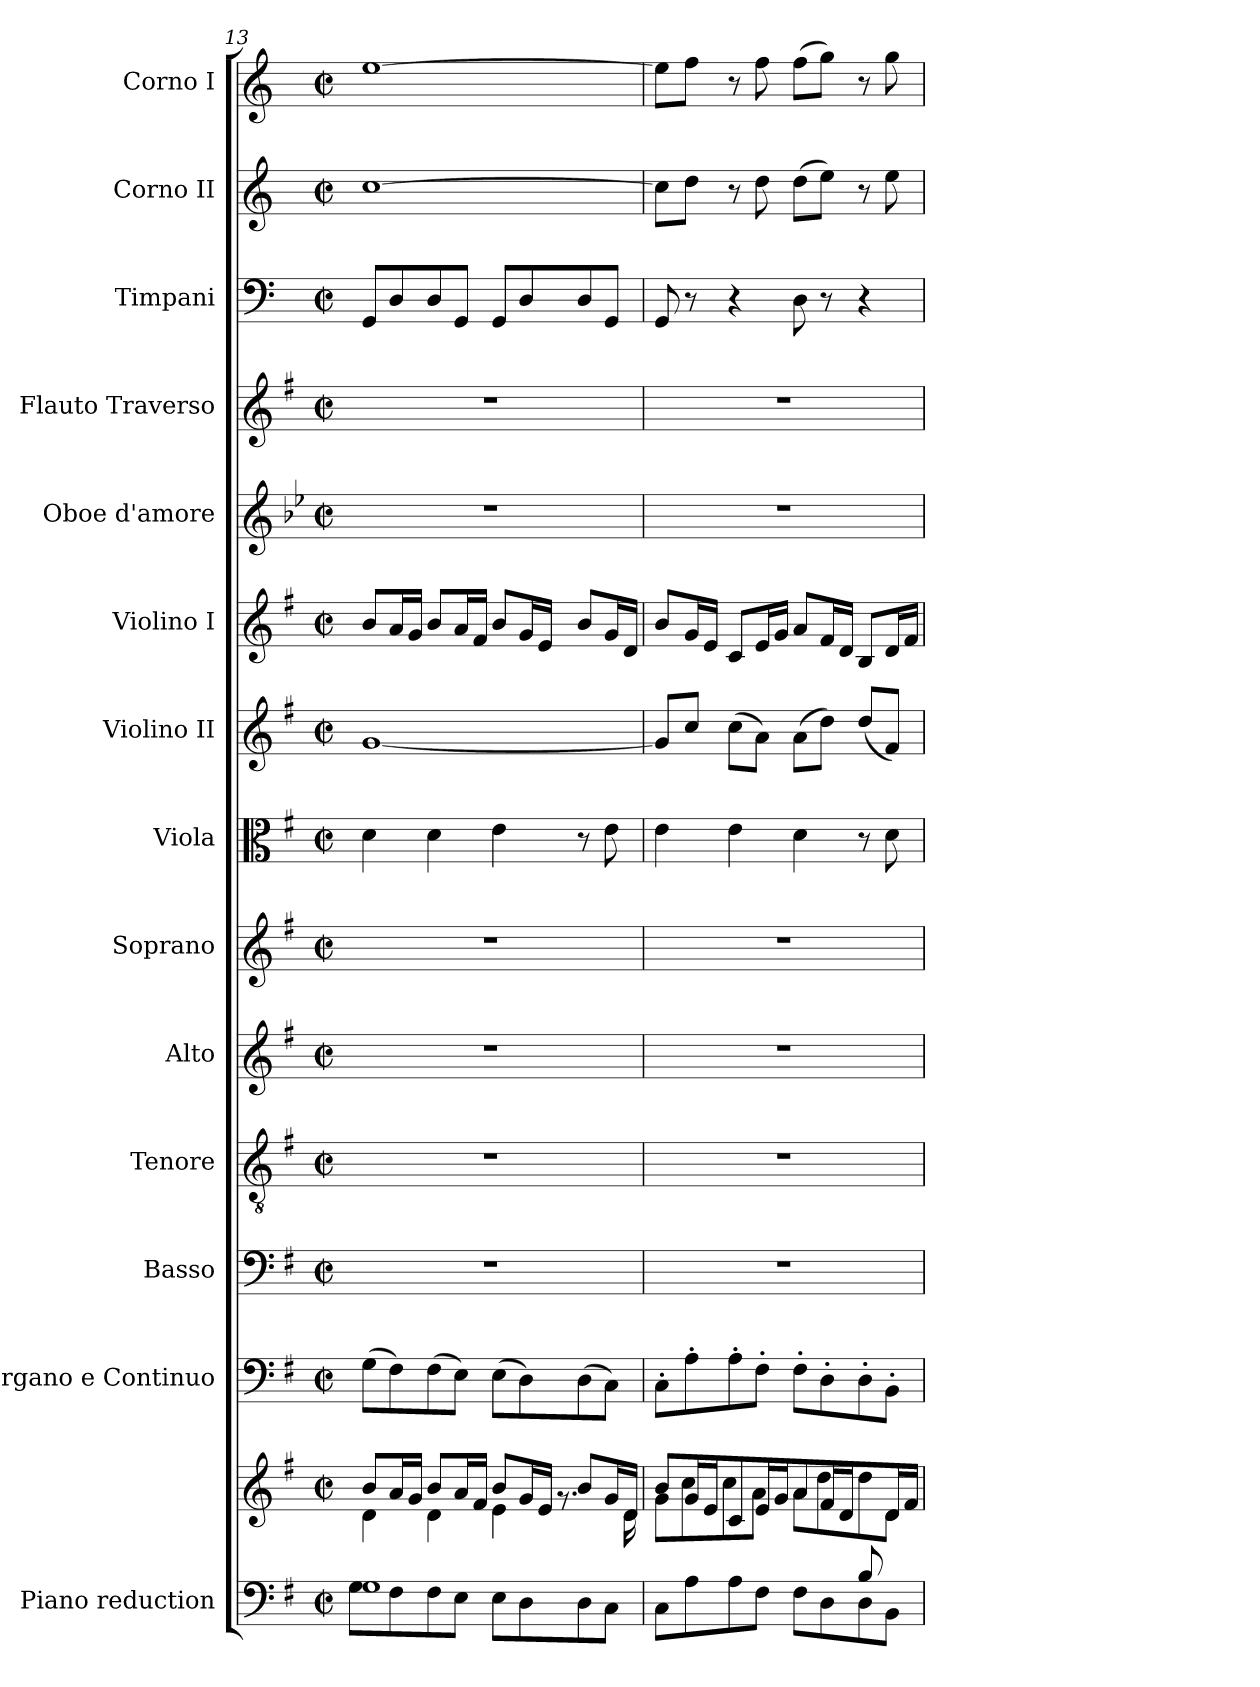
**kern	**kern	**kern	**kern	**kern	**kern	**kern	**kern	**kern	**kern	**kern	**kern	**kern	**kern	**kern
*part14	*part14	*part13	*part12	*part11	*part10	*part9	*part8	*part7	*part6	*part5	*part4	*part3	*part2	*part1
*staff15	*staff14	*staff13	*staff12	*staff11	*staff10	*staff9	*staff8	*staff7	*staff6	*staff5	*staff4	*staff3	*staff2	*staff1
*I"Piano reduction	*	*I"Organo e Continuo	*I"Basso	*I"Tenore	*I"Alto	*I"Soprano	*I"Viola	*I"Violino II	*I"Violino I	*I"Oboe d'amore	*I"Flauto Traverso	*I"Timpani	*I"Corno II	*I"Corno I
*I'Pno	*	*	*	*	*	*	*	*	*	*I'Ob	*I'Fl	*I'Timp	*	*
*clefF4	*clefG2	*clefF4	*clefF4	*clefGv2	*clefG2	*clefG2	*clefC3	*clefG2	*clefG2	*clefG2	*clefG2	*clefF4	*clefG2	*clefG2
*	*	*	*	*	*	*	*	*	*	*ITrd2c3	*	*	*ITrd3c5	*ITrd3c5
*k[f#]	*k[f#]	*k[f#]	*k[f#]	*k[f#]	*k[f#]	*k[f#]	*k[f#]	*k[f#]	*k[f#]	*k[f#]	*k[f#]	*k[]	*k[f#]	*k[f#]
*M2/2	*M2/2	*M2/2	*M2/2	*M2/2	*M2/2	*M2/2	*M2/2	*M2/2	*M2/2	*M2/2	*M2/2	*M2/2	*M2/2	*M2/2
*met(c|)	*met(c|)	*met(c|)	*met(c|)	*met(c|)	*met(c|)	*met(c|)	*met(c|)	*met(c|)	*met(c|)	*met(c|)	*met(c|)	*met(c|)	*met(c|)	*met(c|)
=13	=13	=13	=13	=13	=13	=13	=13	=13	=13	=13	=13	=13	=13	=13
*^	*^	*	*	*	*	*	*	*	*	*	*	*	*	*
1G	8G\L	8b/L	4d\	(>8G\L	1r	1r	1r	1r	4d\	[1g	8b/L	1r	1r	8GG/L	[1g	[1b
.	8F#\	16a/L	.	8F#\)	.	.	.	.	.	.	16a/L	.	.	8D/	.	.
.	.	16g/JJ	.	.	.	.	.	.	.	.	16g/JJ	.	.	.	.	.
.	8F#\	8b/L	4d\	(>8F#\	.	.	.	.	4d\	.	8b/L	.	.	8D/	.	.
.	8E\J	16a/L	.	8E\J)	.	.	.	.	.	.	16a/L	.	.	8GG/J	.	.
.	.	16f#/JJ	.	.	.	.	.	.	.	.	16f#/JJ	.	.	.	.	.
.	8E\L	8b/L	4e\	(>8E\L	.	.	.	.	4e\	.	8b/L	.	.	8GG/L	.	.
.	8D\	16g/L	.	8D\)	.	.	.	.	.	.	16g/L	.	.	8D/	.	.
.	.	16e/JJ	.	.	.	.	.	.	.	.	16e/JJ	.	.	.	.	.
.	8D\	8b/L	8.rg	(>8D\	.	.	.	.	8r	.	8b/L	.	.	8D/	.	.
.	8C\J	16g/L	.	8C\J)	.	.	.	.	8e\	.	16g/L	.	.	8GG/J	.	.
.	.	16d/JJ	16d\	.	.	.	.	.	.	.	16d/JJ	.	.	.	.	.
!!LO:PB:g=z
=14	=14	=14	=14	=14	=14	=14	=14	=14	=14	=14	=14	=14	=14	=14	=14	=14
2.ryy	8C\L	8b/L	8g\L	8C'\L	1r	1r	1r	1r	4e\	8g/L]	8b/L	1r	1r	8GG/	8g\L]	8b\L]
.	8A\	16g/L	8cc\	8A'\	.	.	.	.	.	8cc/J	16g/L	.	.	8r	8a\J	8cc\J
.	.	16e/JJ	.	.	.	.	.	.	.	.	16e/JJ	.	.	.	.	.
.	8A\	8c/L	8cc\	8A'\	.	.	.	.	4e\	(>8cc\L	8c/L	.	.	4r	8r	8r
.	8F#\J	16e/L	8a\J	8F#'\J	.	.	.	.	.	8a\J)	16e/L	.	.	.	8a\	8cc\
.	.	16g/JJ	.	.	.	.	.	.	.	.	16g/JJ	.	.	.	.	.
.	8F#\L	8a/L	8a\L	8F#'\L	.	.	.	.	4d\	(>8a\L	8a/L	.	.	8D\	(>8a\L	(>8cc\L
.	8D\	16f#/L	8dd\	8D'\	.	.	.	.	.	8dd\J)	16f#/L	.	.	8r	8b\J)	8dd\J)
.	.	16d/JJ	.	.	.	.	.	.	.	.	16d/JJ	.	.	.	.	.
8B/L	8D\	8ryy	8dd\	8D'\	.	.	.	.	8r	(<8dd/L	8B/L	.	.	4r	8r	8r
8ryy	8BB\J	16d/L	8d\J	8BB'\J	.	.	.	.	8d\	8f#/J)	16d/L	.	.	.	8b\	8dd\
.	.	16f#/JJ	.	.	.	.	.	.	.	.	16f#/JJ	.	.	.	.	.
*v	*v	*	*	*	*	*	*	*	*	*	*	*	*	*	*	*
*	*v	*v	*	*	*	*	*	*	*	*	*	*	*	*	*
=	=	=	=	=	=	=	=	=	=	=	=	=	=	=
*-	*-	*-	*-	*-	*-	*-	*-	*-	*-	*-	*-	*-	*-	*-
